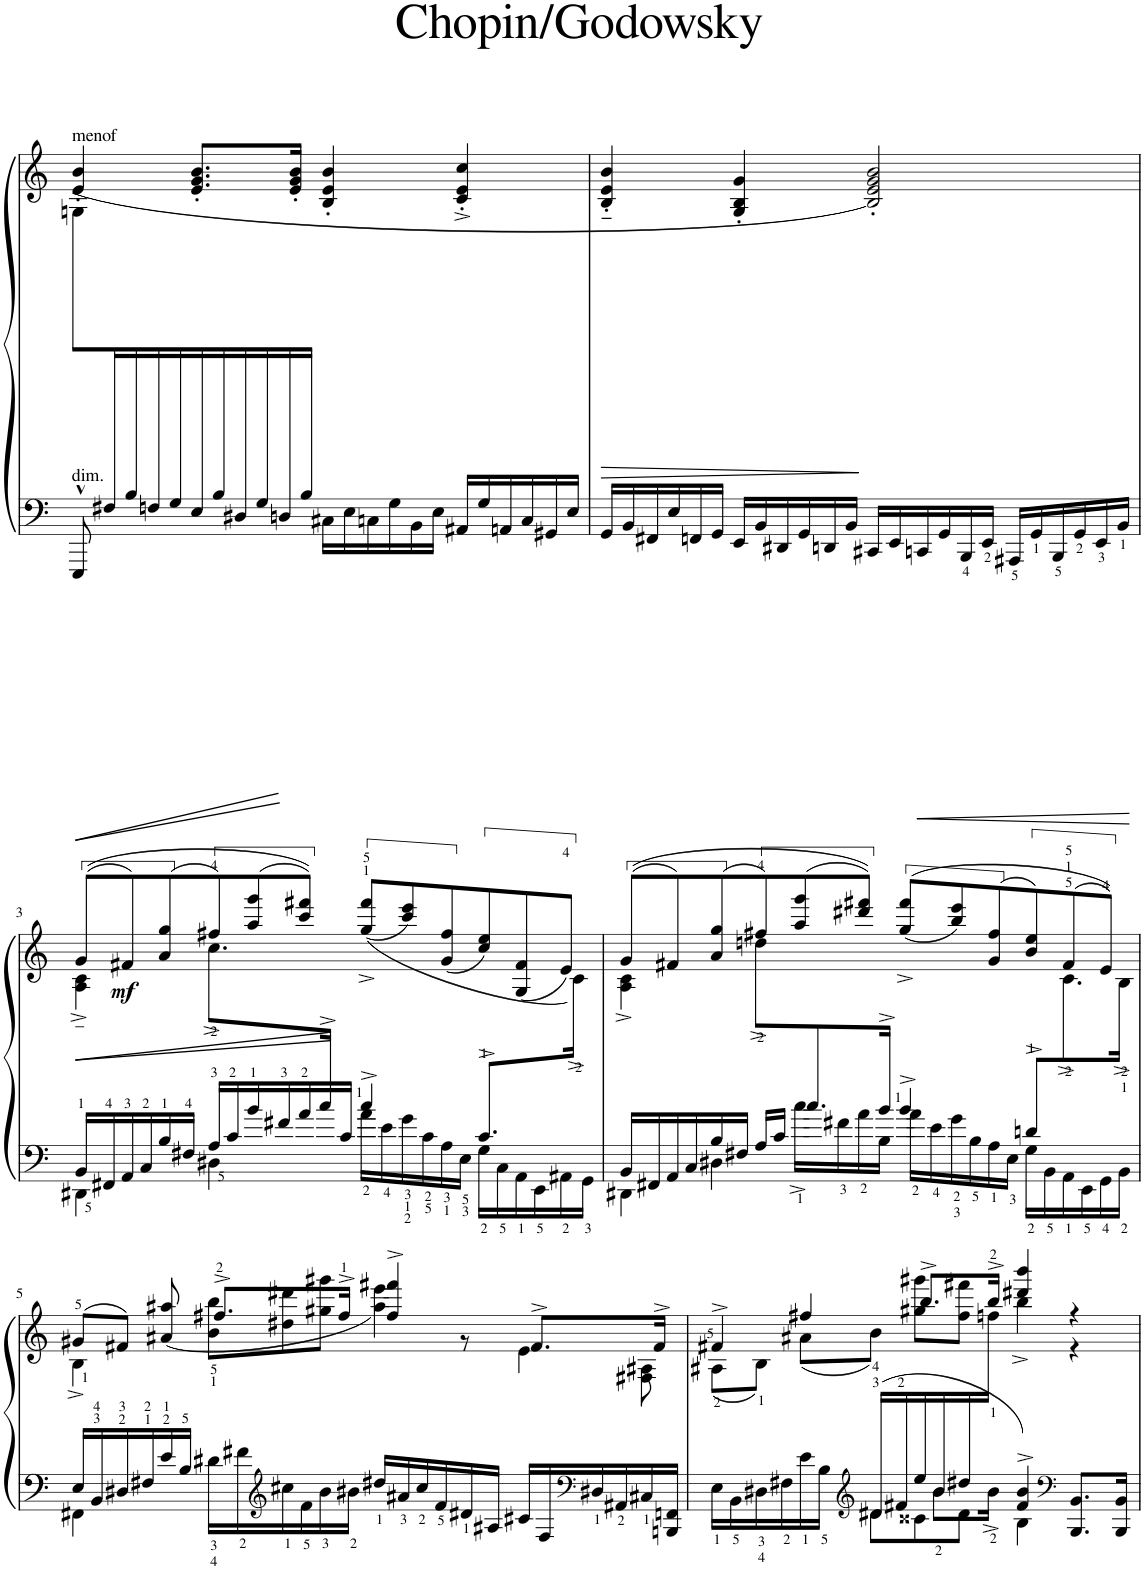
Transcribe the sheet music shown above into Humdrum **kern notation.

**kern	**kern	**dynam
*part1	*part1	*part1
*staff2	*staff1	*staff1/2
*I"Piano	*	*
*I'Pno	*	*
*clefF4	*clefG2	*
*k[]	*k[]	*
=1	=1	=1
*^	*^	*
*	*^	*	*	*
*	*	*	*	*Xtuplet	*
!	!	!	!LO:TX:a:t=menof	!	!
!LO:TX:a:t=dim.	!	!	!	!	!
12ryy	8EEE^^/	4ryy	(4e/' 4b/'	12Gn\L	.
24F#X/L	.	.	.	12%11ryy	.
24B/	8ryy	.	.	.	.
24Fn/	.	.	.	.	.
24G/	.	.	.	.	.
*Xtuplet	*	*	*	*	*
24E/	4ryy	4ryy	8.e/' 8.g/' 8.b/'L	.	.
24B/	.	.	.	.	.
24D#X/	.	.	.	.	.
24G/	.	.	.	.	.
24Dn/	.	.	.	.	.
.	.	.	16e/' 16g/' 16b/'Jk	.	.
24B/JJ	.	.	.	.	.
24C#X\LL	2ryy	2ryy	4B/' 4e/' 4b/'	.	.
24E\	.	.	.	.	.
24Cn\	.	.	.	.	.
24G\	.	.	.	.	.
24BB\	.	.	.	.	.
24E\JJ	.	.	.	.	.
24AA#X/LL	.	.	4c/'^ 4e/'^ 4cc/'^	.	.
24G/	.	.	.	.	.
24AAn/	.	.	.	.	.
24C/	.	.	.	.	.
24GG#X/	.	.	.	.	.
24E/JJ	.	.	.	.	.
*v	*v	*v	*	*	*
*	*v	*v	*
=2	=2	=2
!	!	!LO:HP:b
24GG/LL	4B/'~ 4e/'~ 4b/'~	>
24BB/	.	.
24FF#X/	.	.
24E/	.	.
24FFn/	.	.
24GG/JJ	.	.
24EE/LL	4G/' 4B/' 4g/'	.
24BB/	.	.
24DD#X/	.	.
24GG/	.	.
24DDn/	.	.
24BB/JJ	.	.
24CC#X/LL	2B/' 2e/' 2g/' 2b/')	]
24EE/	.	.
24CCn/	.	.
24GG/	.	.
24BBB/	.	.
24EE/JJ	.	.
24AAA#X/LL	.	.
24GG/	.	.
24BBB/	.	.
24GG/	.	.
24EE/	.	.
24BB/JJ	.	.
!!LO:LB:g=z
=3	=3	=3
*^	*^	*
*	*^	*	*^	*
!LO:TX:a:t=_	!	!	!	!	!	!
!	!	!	!	!	!	!LO:DY:b
4..ryy	24BB/LL	4DD#X\	((12g/L	4A\^ 4c\^	2...ryy	mf
.	24FF#X/	.	.	.	.	.
.	24AA/	.	12f#X/)	.	.	.
.	24C/	.	.	.	.	.
.	24B/	.	(12a/ 12gg/	.	.	.
.	24F#X/JJ	.	.	.	.	.
.	24A/LL	4D#X\	12ff#X/)	8.cc^\L	.	.
.	24c/	.	.	.	.	.
.	24b/	.	(12aa/ 12ggg/	.	.	.
.	24f#X/	.	.	.	.	.
.	24a/	.	12ccc/ 12fff#X/J))	.	.	.
16cc^/Jk	.	.	.	16ryy	.	.
.	24c/JJ	.	.	.	.	.
2ryy	4cc^/	24a\LL	((12gg/^ 12fff#/^L	2ryy	.	.
.	.	24e\	.	.	.	.
.	.	24g\	12ccc/ 12eee/)	.	.	.
.	.	24c\	.	.	.	.
.	.	24A\	(12g/ 12ff#/	.	.	.
.	.	24E\JJ	.	.	.	.
.	8.c^/L	24G\LL	12cc/ 12ee/)	.	.	.
.	.	24C\	.	.	.	.
.	.	24AA\	(12G/ 12f#/	.	.	.
.	.	24EE\	.	.	.	.
.	.	24AA#X\	12e/J))	.	.	.
.	16ryy	.	.	.	16c^\Jk	.
.	.	24GG\JJ	.	.	.	.
*	*	*	*	*v	*v	*
=4	=4	=4	=4	=4	=4
3ryy	24BB/LL	6DD#X\	((12g/L	4A\^ 4c\^	.
.	24FF#X/	.	.	.	.
.	24AA/	.	12f#X/)	.	.
.	24C/	.	.	.	.
.	24B/	6D#X\	(12a/ 12gg/	.	.
.	24F#X/JJ	.	.	.	.
.	24A/LL	.	12ff#X/)	12ddn^\L	.
.	24c/JJ	.	.	.	.
12.cc/	12ryy	24cc^\LL	(12aa/ 12ggg/	6ryy	.
.	.	24f#X\	.	.	.
.	12ryy	24a\	12ddd#X/ 12fff#X/J))	.	.
24b^/Jk	.	24B\JJ	.	.	.
4ryy	4b^/	24a\LL	((12gg/^ 12fff#/^L	4ryy	.
.	.	24e\	.	.	.
.	.	24g\	12bb/ 12eee/)	.	.
.	.	24B\	.	.	.
.	.	24A\	(12g/ 12ff#/	.	.
.	.	24E\JJ	.	.	.
12dn^/L	4ryy	24G\LL	12b/ 12ee/)	12ryy	.
.	.	24BB\	.	.	.
6ryy	.	24AA\	(12f#/	12.c^\	.
.	.	24EE\	.	.	.
.	.	24GG\	12e/J))	.	.
.	.	24BB\JJ	.	24B^\Jk	.
*	*v	*v	*	*	*
!!LO:LB:g=z	!!
=5	=5	=5	=5	=5
24E/LL	4FF#X\	(12g#X/L	4B^\	.
24BB/	.	.	.	.
24D#X/	.	12f#X/J)	.	.
24F#X/	.	.	.	.
24e/	.	(12a#X/ 12aa#X/	.	.
24B/JJ	.	.	.	.
24d#X\LL	4ryy	8.ff#X^/L	12b\ 12bb\L	.
24f#X\	.	.	.	.
*clefG2	*	*	*	*
24cc#X\	.	.	12dd#X\ 12ddd#X\	.
24f#\	.	.	.	.
24b\	.	.	12gg#X\ 12ggg#X\J	.
.	.	16ff#^/Jk	.	.
24b#X\JJ	.	.	.	.
24dd#X/LL	2ryy	4ff#/^ 4fff#X/^	6aa#\ 6eee\)	.
24a#X/	.	.	.	.
24cc#/	.	.	.	.
24f#/	.	.	.	.
24d#X/	.	.	12r	.
24A#X/JJ	.	.	.	.
24c#X/LL	.	8.f#^/L	6e\	.
24F#/	.	.	.	.
*clefF4	*	*	*	*
24D#X/	.	.	.	.
24AA#X/	.	.	.	.
24C#X/	.	.	12F#X\ 12A#X\	.
.	.	16f#^/Jk	.	.
24BBBn/ 24FFn/JJ	.	.	.	.
=6	=6	=6	=6	=6
*	*^	*	*^	*
24E\LL	4ryy	4ryy	6f#X^/	(12A#X\L	24%11ryy	.
24BB\	.	.	.	.	.	.
24D#X\	.	.	.	12B\J)	.	.
24F#X\	.	.	.	.	.	.
24e\	.	.	6ff#X/	(12a#X\L	.	.
24B\JJ	.	.	.	.	.	.
*clefG2	*	*	*	*	*	*
24d#X/LL	12d#\L	12ryy	.	12b\J)	.	.
24f#X/	.	.	.	.	.	.
24ee/	12c##X\	24ryy	12.bb^/L	12gg#X\ 12ggg#X\L	.	.
24b/	.	12b\L	.	.	.	.
24dd#X/	12d#\J	.	.	12ff#\ 12fff#X\J	.	.
24ryy	.	24b^\Jk	24bb^/Jk	.	24ffn\JJ	.
4f#/^ 4b/^	4B\	2ryy	4ddd#X/ 4bbb/	4bb^\	2ryy	.
*clefF4	*	*	*	*	*	*
8.BBB/ 8.BB/L	4ryy	.	4r	4r	.	.
16BBB/ 16BB/Jk	.	.	.	.	.	.
*v	*v	*v	*	*	*	*
*	*v	*v	*v	*
=	=	=
*-	*-	*-
